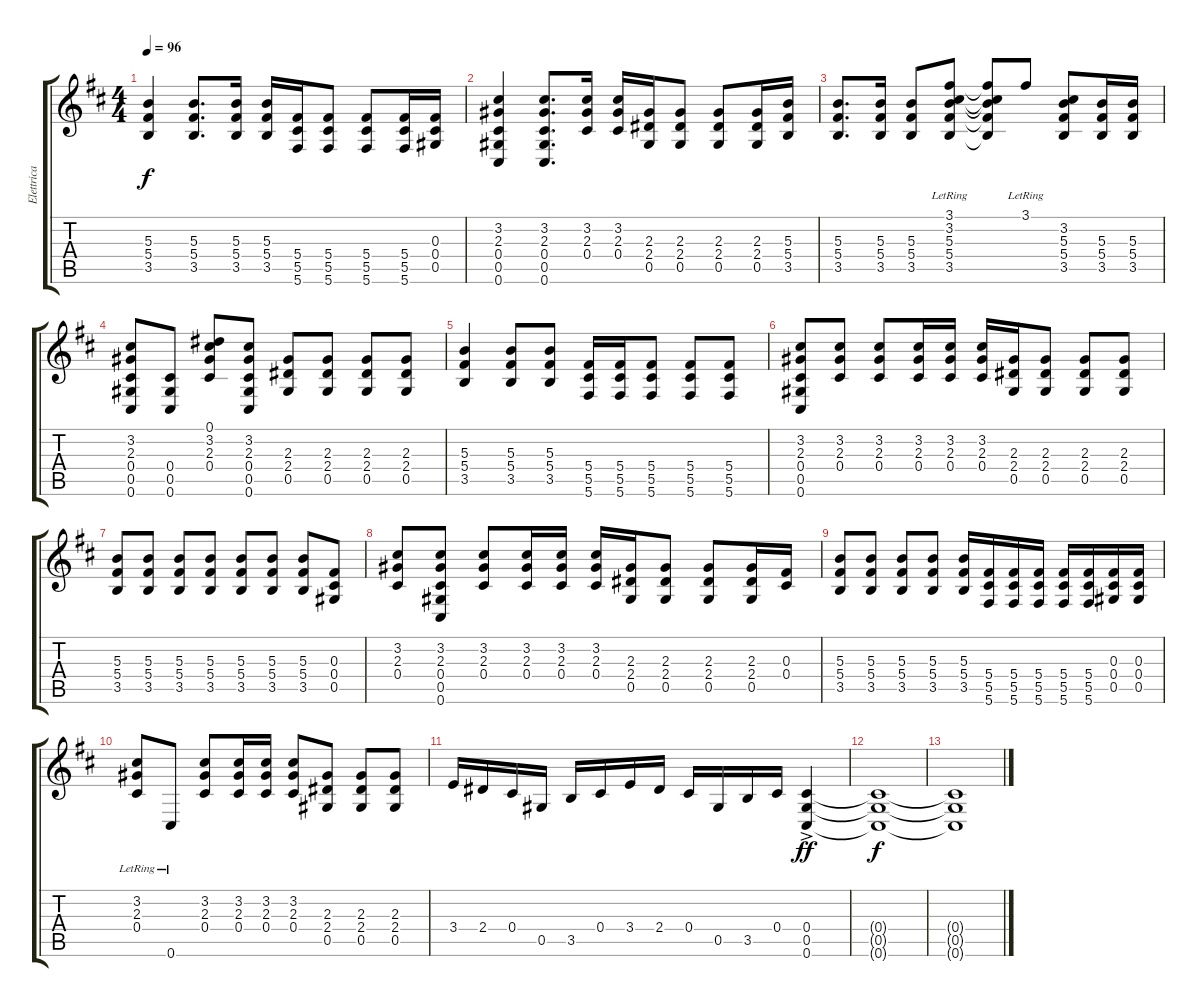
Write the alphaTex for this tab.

\track ("Elettrica Acc." "Elettrica ") {instrument overdrivenguitar}
\staff {score tabs}
\tuning (Eb4 Bb3 Gb3 Db3 Ab2 Db2) {hide}
\ts (4 4)
\tempo 96
\clef g2
\ks d
(5.3 5.4 3.5).4{dy f} (5.3 5.4 3.5).8{d} (5.3 5.4 3.5).16 (5.3 5.4 3.5).16 (5.4 5.5 5.6).16 (5.4 5.5 5.6).8 (5.4 5.5 5.6).8 (5.4 5.5 5.6).16 (0.3 0.4 0.5).16 |
(3.2 2.3 0.4 0.5 0.6).4 (3.2 2.3 0.4 0.5 0.6).8{d} (3.2 2.3 0.4).16 (3.2 2.3 0.4).16 (2.3 2.4 0.5).16 (2.3 2.4 0.5).8 (2.3 2.4 0.5).8 (2.3 2.4 0.5).16 (5.3 5.4 3.5).16 |
(5.3 5.4 3.5).8{d} (5.3 5.4 3.5).16 (5.3 5.4 3.5).8 (3.1{lr} 3.2 5.3 5.4 3.5).8 (3.1{t} 3.2{t} 5.3{t} 5.4{t} 3.5{t}).8 3.1{lr}.8 (3.2 5.3 5.4 3.5).8 (5.3 5.4 3.5).16 (5.3 5.4 3.5).16 |
(3.2 2.3 0.4 0.5 0.6).8 (0.4 0.5 0.6).8 (0.1 3.2 2.3 0.4).8 (3.2 2.3 0.4 0.5 0.6).8 (2.3 2.4 0.5).8 (2.3 2.4 0.5).8 (2.3 2.4 0.5).8 (2.3 2.4 0.5).8 |
(5.3 5.4 3.5).4 (5.3 5.4 3.5).8 (5.3 5.4 3.5).8 (5.4 5.5 5.6).16 (5.4 5.5 5.6).16 (5.4 5.5 5.6).8 (5.4 5.5 5.6).8 (5.4 5.5 5.6).8 |
(3.2 2.3 0.4 0.5 0.6).8 (3.2 2.3 0.4).8 (3.2 2.3 0.4).8 (3.2 2.3 0.4).16 (3.2 2.3 0.4).16 (3.2 2.3 0.4).16 (2.3 2.4 0.5).16 (2.3 2.4 0.5).8 (2.3 2.4 0.5).8 (2.3 2.4 0.5).8 |
(5.3 5.4 3.5).8 (5.3 5.4 3.5).8 (5.3 5.4 3.5).8 (5.3 5.4 3.5).8 (5.3 5.4 3.5).8 (5.3 5.4 3.5).8 (5.3 5.4 3.5).8 (0.3 0.4 0.5).8 |
(3.2 2.3 0.4).8 (3.2 2.3 0.4 0.5 0.6).8 (3.2 2.3 0.4).8 (3.2 2.3 0.4).16 (3.2 2.3 0.4).16 (3.2 2.3 0.4).16 (2.3 2.4 0.5).16 (2.3 2.4 0.5).8 (2.3 2.4 0.5).8 (2.3 2.4 0.5).16 (0.3 0.4).16 |
(5.3 5.4 3.5).8 (5.3 5.4 3.5).8 (5.3 5.4 3.5).8 (5.3 5.4 3.5).8 (5.3 5.4 3.5).16 (5.4 5.5 5.6).16 (5.4 5.5 5.6).16 (5.4 5.5 5.6).16 (5.4 5.5 5.6).16 (5.4 5.5 5.6).16 (0.3 0.4 0.5).16 (0.3 0.4 0.5).16 |
(3.2{lr} 2.3{lr} 0.4{lr}).8 0.6{lr}.8 (3.2 2.3 0.4).8 (3.2 2.3 0.4).16 (3.2 2.3 0.4).16 (3.2 2.3 0.4).8 (2.3 2.4 0.5).8 (2.3 2.4 0.5).8 (2.3 2.4 0.5).8 |
3.4.16 2.4.16 0.4.16 0.5.16 3.5.16 0.4.16 3.4.16 2.4.16 0.4.16 0.5.16 3.5.16 0.4.16 (0.4{ac} 0.5{ac} 0.6{ac}).4{dy ff} |
(0.4{t} 0.5{t} 0.6{t}).1{dy f} |
(0.4{t} 0.5{t} 0.6{t}).1
